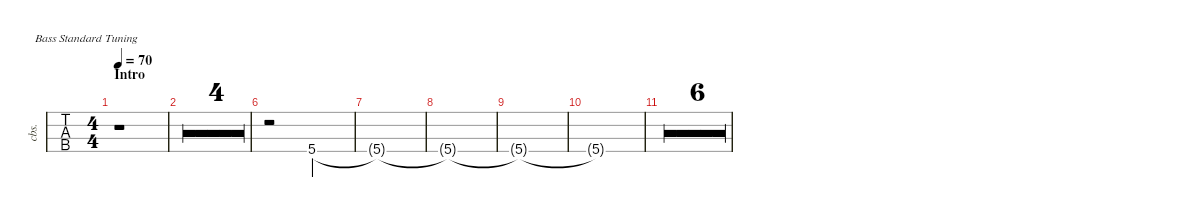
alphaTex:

\defaultSystemsLayout 4
\hideDynamics
\bracketExtendMode nobrackets
\otherSystemsTrackNameOrientation horizontal
\track ("Contrabass" "cbs.") {defaultSystemsLayout 4 multiBarRest instrument contrabass}
\staff {tabs}
\tuning (G2 D2 A1 E1)
\ts (4 4)
\section ("" "Intro")
\tempo 70
\clef f4
\ks c
r.1{dy mf instrument contrabass} |
r.1 |
r.1 |
r.1 |
r.1 |
r.2 5.4.2 |
5.4{t}.1 |
5.4{t}.1 |
5.4{t}.1 |
5.4{t}.1 |
r.1 |
r.1 |
r.1 |
r.1 |
r.1 |
r.1
